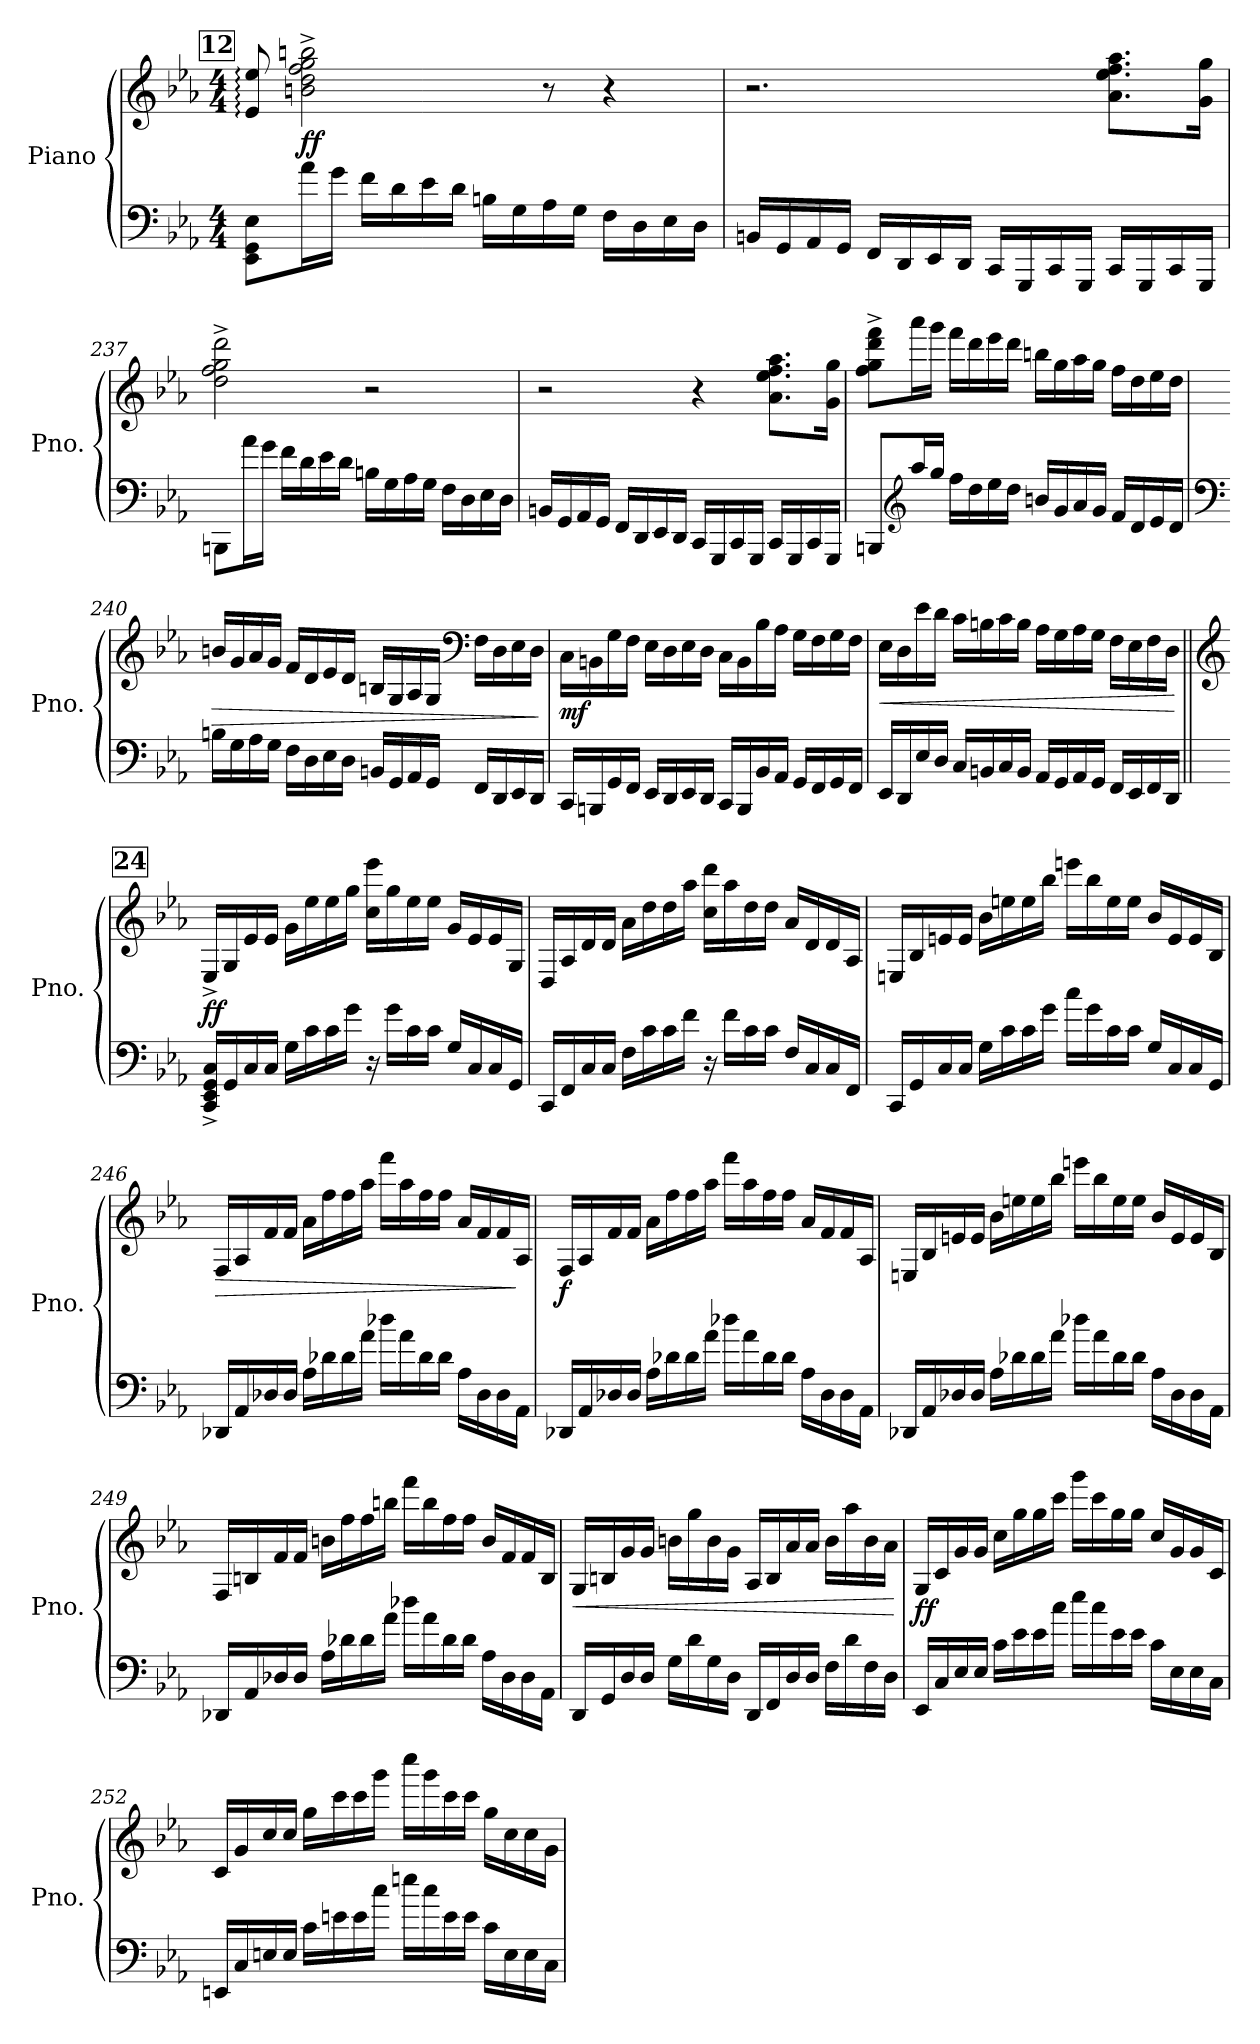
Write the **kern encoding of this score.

**kern	**kern	**dynam
*part1	*part1	*part1
*staff2	*staff1	*staff1/2
*I"Piano	*	*
*I'Pno.	*	*
*clefF4	*clefG2	*
*k[b-e-a-]	*k[b-e-a-]	*
*M4/4	*M4/4	*
*MM80	*MM80	*
!!LO:REH:place=s1:a:B:fs=14:t=12
=235	=235	=235
8EE-\ 8GG\ 8E-\L	8e-/: 8ee-/:	.
!	!	!LO:DY:b
16a-\L	2bn\^ 2dd\^ 2ff\^ 2gg\^ 2bbn\^	ff
16g\JJ	.	.
16f\LL	.	.
16d\	.	.
16e-\	.	.
16d\JJ	.	.
16Bn\LL	.	.
16G\	.	.
16A-\	8r	.
16G\JJ	.	.
16F\LL	4r	.
16D\	.	.
16E-\	.	.
16D\JJ	.	.
!!LO:PB:g=z
=236	=236	=236
16BBn/LL	2.r	.
16GG/	.	.
16AA-/	.	.
16GG/JJ	.	.
16FF/LL	.	.
16DD/	.	.
16EE-/	.	.
16DD/JJ	.	.
16CC/LL	.	.
16GGG/	.	.
16CC/	.	.
16GGG/JJ	.	.
*	*MM132	*
16CC/LL	8.a-\ 8.ee-\ 8.ff\ 8.aa-\L	.
16GGG/	.	.
16CC/	.	.
16GGG/JJ	16g\ 16gg\Jk	.
=237	=237	=237
*	*MM168	*
8BBBn\L	2dd\^ 2ff\^ 2gg\^ 2ddd\^	.
16a-\L	.	.
16g\JJ	.	.
16f\LL	.	.
16d\	.	.
16e-\	.	.
16d\JJ	.	.
16Bn\LL	2r	.
16G\	.	.
16A-\	.	.
16G\JJ	.	.
16F\LL	.	.
16D\	.	.
16E-\	.	.
16D\JJ	.	.
!!LO:LB:g=z
=238	=238	=238
16BBn/LL	2r	.
16GG/	.	.
16AA-/	.	.
16GG/JJ	.	.
16FF/LL	.	.
16DD/	.	.
16EE-/	.	.
16DD/JJ	.	.
16CC/LL	4r	.
16GGG/	.	.
16CC/	.	.
16GGG/JJ	.	.
*	*MM132	*
16CC/LL	8.a-\ 8.ee-\ 8.ff\ 8.aa-\L	.
16GGG/	.	.
16CC/	.	.
16GGG/JJ	16g\ 16gg\Jk	.
=239	=239	=239
8BBBn/L	8ff\^ 8gg\^ 8ddd\^ 8fff\^L	.
*clefG2	*	*
*	*MM168	*
16aa-/L	16aaa-\L	.
16gg/JJ	16ggg\JJ	.
16ff\LL	16fff\LL	.
16dd\	16ddd\	.
16ee-\	16eee-\	.
16dd\JJ	16ddd\JJ	.
16bn/LL	16bbn\LL	.
16g/	16gg\	.
16a-/	16aa-\	.
16g/JJ	16gg\JJ	.
16f/LL	16ff\LL	.
16d/	16dd\	.
16e-/	16ee-\	.
16d/JJ	16dd\JJ	.
!!LO:LB:g=z
=240	=240	=240
*clefF4	*	*
!	!	!LO:HP:b
16Bn\LL	16bn/LL	>
16G\	16g/	.
16A-\	16a-/	.
16G\JJ	16g/JJ	.
16F\LL	16f/LL	.
16D\	16d/	.
16E-\	16e-/	.
16D\JJ	16d/JJ	.
16BBn/LL	16Bn/LL	.
16GG/	16G/	.
16AA-/	16A-/	.
16GG/JJ	16G/JJ	.
*	*clefF4	*
16FF/LL	16F\LL	.
16DD/	16D\	.
16EE-/	16E-\	.
16DD/JJ	16D\JJ	.
.	.	]
=241	=241	=241
!	!	!LO:DY:b
16CC/LL	16C\LL	mf
16BBBn/	16BBn\	.
16GG/	16G\	.
16FF/JJ	16F\JJ	.
16EE-/LL	16E-\LL	.
16DD/	16D\	.
16EE-/	16E-\	.
16DD/JJ	16D\JJ	.
16CC/LL	16C\LL	.
16BBB/	16BB\	.
16BB-/	16B-\	.
16AA-/JJ	16A-\JJ	.
16GG/LL	16G\LL	.
16FF/	16F\	.
16GG/	16G\	.
16FF/JJ	16F\JJ	.
!!LO:LB:g=z
=242	=242	=242
!	!	!LO:HP:b
16EE-/LL	16E-\LL	<
16DD/	16D\	.
16E-/	16e-\	.
16D/JJ	16d\JJ	.
16C/LL	16c\LL	.
16BBn/	16Bn\	.
16C/	16c\	.
16BB/JJ	16B\JJ	.
16AA-/LL	16A-\LL	.
16GG/	16G\	.
16AA-/	16A-\	.
16GG/JJ	16G\JJ	.
16FF/LL	16F\LL	.
16EE-/	16E-\	.
16FF/	16F\	.
16DD/JJ	16D\JJ	.
.	.	[
!!LO:REH:place=s1:a:B:fs=14:t=24
=243||	=243||	=243||
*	*clefG2	*
!	!	!LO:DY:b
16CC/^ 16EE-/^ 16GG/^ 16C/^LL	16E-^/LL	ff
16GG/	16G/	.
16C/	16e-/	.
16C/JJ	16e-/JJ	.
16G\LL	16g\LL	.
16c\	16ee-\	.
16c\	16ee-\	.
16g\JJ	16gg\JJ	.
16r	16cc\ 16eee-\LL	.
16g\LL	16gg\	.
16c\	16ee-\	.
16c\JJ	16ee-\JJ	.
16G/LL	16g/LL	.
16C/	16e-/	.
16C/	16e-/	.
16GG/JJ	16G/JJ	.
!!LO:LB:g=z
=244	=244	=244
16CC/LL	16D/LL	.
16FF/	16A-/	.
16C/	16d/	.
16C/JJ	16d/JJ	.
16F\LL	16a-\LL	.
16c\	16dd\	.
16c\	16dd\	.
16f\JJ	16aa-\JJ	.
16r	16cc\ 16ddd\LL	.
16f\LL	16aa-\	.
16c\	16dd\	.
16c\JJ	16dd\JJ	.
16F/LL	16a-/LL	.
16C/	16d/	.
16C/	16d/	.
16FF/JJ	16A-/JJ	.
=245	=245	=245
16CC/LL	16En/LL	.
16GG/	16B-/	.
16C/	16en/	.
16C/JJ	16e/JJ	.
16G\LL	16b-\LL	.
16c\	16een\	.
16c\	16ee\	.
16g\JJ	16bb-\JJ	.
16cc\LL	16eeen\LL	.
16g\	16bb-\	.
16c\	16ee\	.
16c\JJ	16ee\JJ	.
16G/LL	16b-/LL	.
16C/	16e/	.
16C/	16e/	.
16GG/JJ	16B-/JJ	.
!!LO:PB:g=z
=246	=246	=246
!	!	!LO:HP:b
16DD-X/LL	16F/LL	>
16AA-/	16A-/	.
16D-X/	16f/	.
16D-/JJ	16f/JJ	.
16A-\LL	16a-\LL	.
16d-X\	16ff\	.
16d-\	16ff\	.
16a-\JJ	16aa-\JJ	.
16dd-X\LL	16fff\LL	.
16a-\	16aa-\	.
16d-\	16ff\	.
16d-\JJ	16ff\JJ	.
16A-\LL	16a-/LL	.
16D-\	16f/	.
16D-\	16f/	.
16AA-\JJ	16A-/JJ	]
=247	=247	=247
!	!	!LO:DY:b
16DD-X/LL	16F/LL	f
16AA-/	16A-/	.
16D-X/	16f/	.
16D-/JJ	16f/JJ	.
16A-\LL	16a-\LL	.
16d-X\	16ff\	.
16d-\	16ff\	.
16a-\JJ	16aa-\JJ	.
16dd-X\LL	16fff\LL	.
16a-\	16aa-\	.
16d-\	16ff\	.
16d-\JJ	16ff\JJ	.
16A-\LL	16a-/LL	.
16D-\	16f/	.
16D-\	16f/	.
16AA-\JJ	16A-/JJ	.
!!LO:LB:g=z
=248	=248	=248
16DD-X/LL	16En/LL	.
16AA-/	16B-/	.
16D-X/	16en/	.
16D-/JJ	16e/JJ	.
16A-\LL	16b-\LL	.
16d-X\	16een\	.
16d-\	16ee\	.
16a-\JJ	16bb-\JJ	.
16dd-X\LL	16eeen\LL	.
16a-\	16bb-\	.
16d-\	16ee\	.
16d-\JJ	16ee\JJ	.
16A-\LL	16b-/LL	.
16D-\	16e/	.
16D-\	16e/	.
16AA-\JJ	16B-/JJ	.
=249	=249	=249
16DD-X/LL	16F/LL	.
16AA-/	16Bn/	.
16D-X/	16f/	.
16D-/JJ	16f/JJ	.
16A-\LL	16bn\LL	.
16d-X\	16ff\	.
16d-\	16ff\	.
16a-\JJ	16bbn\JJ	.
16dd-X\LL	16fff\LL	.
16a-\	16bb\	.
16d-\	16ff\	.
16d-\JJ	16ff\JJ	.
16A-\LL	16b/LL	.
16D-\	16f/	.
16D-\	16f/	.
16AA-\JJ	16B/JJ	.
!!LO:LB:g=z
=250	=250	=250
!	!	!LO:HP:b
16DD/LL	16G/LL	<
16GG/	16Bn/	.
16D/	16g/	.
16D/JJ	16g/JJ	.
16G\LL	16bn\LL	.
16d\	16gg\	.
16G\	16b\	.
16D\JJ	16g\JJ	.
16DD/LL	16A-/LL	.
16FF/	16B/	.
16D/	16a-/	.
16D/JJ	16a-/JJ	.
16F\LL	16b\LL	.
16d\	16aa-\	.
16F\	16b\	.
16D\JJ	16a-\JJ	.
.	.	[
=251	=251	=251
!	!	!LO:DY:b
16EE-/LL	16G/LL	ff
16C/	16c/	.
16E-/	16g/	.
16E-/JJ	16g/JJ	.
16c\LL	16cc\LL	.
16e-\	16gg\	.
16e-\	16gg\	.
16cc\JJ	16ccc\JJ	.
16ee-\LL	16ggg\LL	.
16cc\	16ccc\	.
16e-\	16gg\	.
16e-\JJ	16gg\JJ	.
16c\LL	16cc/LL	.
16E-\	16g/	.
16E-\	16g/	.
16C\JJ	16c/JJ	.
!!LO:LB:g=z
=252	=252	=252
16EEn/LL	16c/LL	.
16C/	16g/	.
16En/	16cc/	.
16E/JJ	16cc/JJ	.
16c\LL	16gg\LL	.
16en\	16ccc\	.
16e\	16ccc\	.
16cc\JJ	16ggg\JJ	.
16een\LL	16cccc\LL	.
16cc\	16ggg\	.
16e\	16ccc\	.
16e\JJ	16ccc\JJ	.
16c\LL	16gg\LL	.
16E\	16cc\	.
16E\	16cc\	.
16C\JJ	16g\JJ	.
=	=	=
*-	*-	*-
